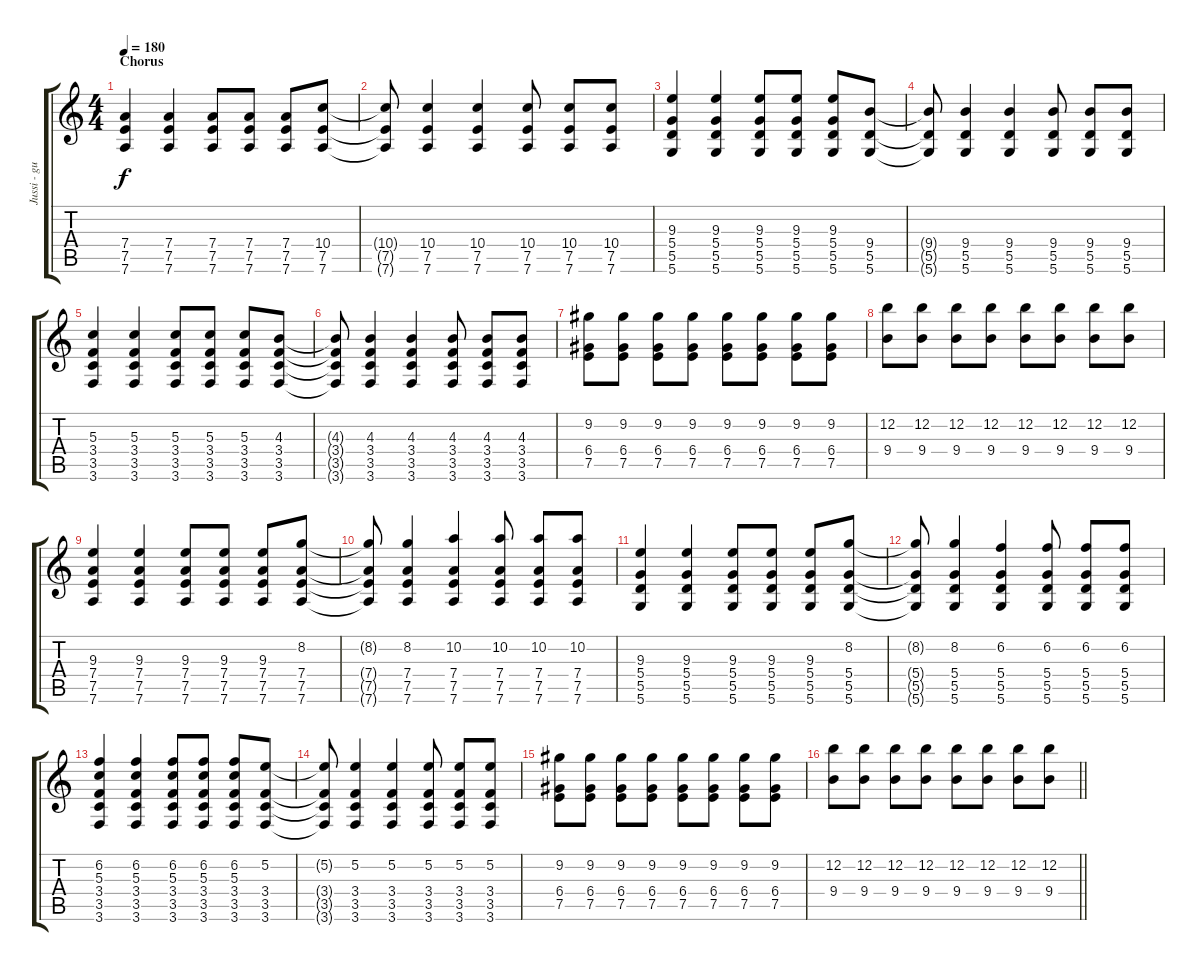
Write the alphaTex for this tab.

\track ("Jussi - guitar" "Jussi - gu") {instrument overdrivenguitar}
\staff {score tabs}
\tuning (E4 B3 G3 D3 A2 D2) {hide}
\ts (4 4)
\section ("" "Chorus")
\tempo 180
\clef g2
\ks c
(7.4 7.5 7.6).4{dy f} (7.4 7.5 7.6).4 (7.4 7.5 7.6).8 (7.4 7.5 7.6).8 (7.4 7.5 7.6).8 (10.4 7.5 7.6).8 |
(10.4{t} 7.5{t} 7.6{t}).8 (10.4 7.5 7.6).4 (10.4 7.5 7.6).4 (10.4 7.5 7.6).8 (10.4 7.5 7.6).8 (10.4 7.5 7.6).8 |
(9.3 5.4 5.5 5.6).4 (9.3 5.4 5.5 5.6).4 (9.3 5.4 5.5 5.6).8 (9.3 5.4 5.5 5.6).8 (9.3 5.4 5.5 5.6).8 (9.4 5.5 5.6).8 |
(9.4{t} 5.5{t} 5.6{t}).8 (9.4 5.5 5.6).4 (9.4 5.5 5.6).4 (9.4 5.5 5.6).8 (9.4 5.5 5.6).8 (9.4 5.5 5.6).8 |
(5.3 3.4 3.5 3.6).4 (5.3 3.4 3.5 3.6).4 (5.3 3.4 3.5 3.6).8 (5.3 3.4 3.5 3.6).8 (5.3 3.4 3.5 3.6).8 (4.3 3.4 3.5 3.6).8 |
(4.3{t} 3.4{t} 3.5{t} 3.6{t}).8 (4.3 3.4 3.5 3.6).4 (4.3 3.4 3.5 3.6).4 (4.3 3.4 3.5 3.6).8 (4.3 3.4 3.5 3.6).8 (4.3 3.4 3.5 3.6).8 |
(9.2 6.4 7.5).8 (9.2 6.4 7.5).8 (9.2 6.4 7.5).8 (9.2 6.4 7.5).8 (9.2 6.4 7.5).8 (9.2 6.4 7.5).8 (9.2 6.4 7.5).8 (9.2 6.4 7.5).8 |
(12.2 9.4).8 (12.2 9.4).8 (12.2 9.4).8 (12.2 9.4).8 (12.2 9.4).8 (12.2 9.4).8 (12.2 9.4).8 (12.2 9.4).8 |
(9.3 7.4 7.5 7.6).4 (9.3 7.4 7.5 7.6).4 (9.3 7.4 7.5 7.6).8 (9.3 7.4 7.5 7.6).8 (9.3 7.4 7.5 7.6).8 (8.2 7.4 7.5 7.6).8 |
(8.2{t} 7.4{t} 7.5{t} 7.6{t}).8 (8.2 7.4 7.5 7.6).4 (10.2 7.4 7.5 7.6).4 (10.2 7.4 7.5 7.6).8 (10.2 7.4 7.5 7.6).8 (10.2 7.4 7.5 7.6).8 |
(9.3 5.4 5.5 5.6).4 (9.3 5.4 5.5 5.6).4 (9.3 5.4 5.5 5.6).8 (9.3 5.4 5.5 5.6).8 (9.3 5.4 5.5 5.6).8 (8.2 5.4 5.5 5.6).8 |
(8.2{t} 5.4{t} 5.5{t} 5.6{t}).8 (8.2 5.4 5.5 5.6).4 (6.2 5.4 5.5 5.6).4 (6.2 5.4 5.5 5.6).8 (6.2 5.4 5.5 5.6).8 (6.2 5.4 5.5 5.6).8 |
(6.2 5.3 3.4 3.5 3.6).4 (6.2 5.3 3.4 3.5 3.6).4 (6.2 5.3 3.4 3.5 3.6).8 (6.2 5.3 3.4 3.5 3.6).8 (6.2 5.3 3.4 3.5 3.6).8 (5.2 3.4 3.5 3.6).8 |
(5.2{t} 3.4{t} 3.5{t} 3.6{t}).8 (5.2 3.4 3.5 3.6).4 (5.2 3.4 3.5 3.6).4 (5.2 3.4 3.5 3.6).8 (5.2 3.4 3.5 3.6).8 (5.2 3.4 3.5 3.6).8 |
(9.2 6.4 7.5).8 (9.2 6.4 7.5).8 (9.2 6.4 7.5).8 (9.2 6.4 7.5).8 (9.2 6.4 7.5).8 (9.2 6.4 7.5).8 (9.2 6.4 7.5).8 (9.2 6.4 7.5).8 |
\barLineRight lightlight
(12.2 9.4).8 (12.2 9.4).8 (12.2 9.4).8 (12.2 9.4).8 (12.2 9.4).8 (12.2 9.4).8 (12.2 9.4).8 (12.2 9.4).8
